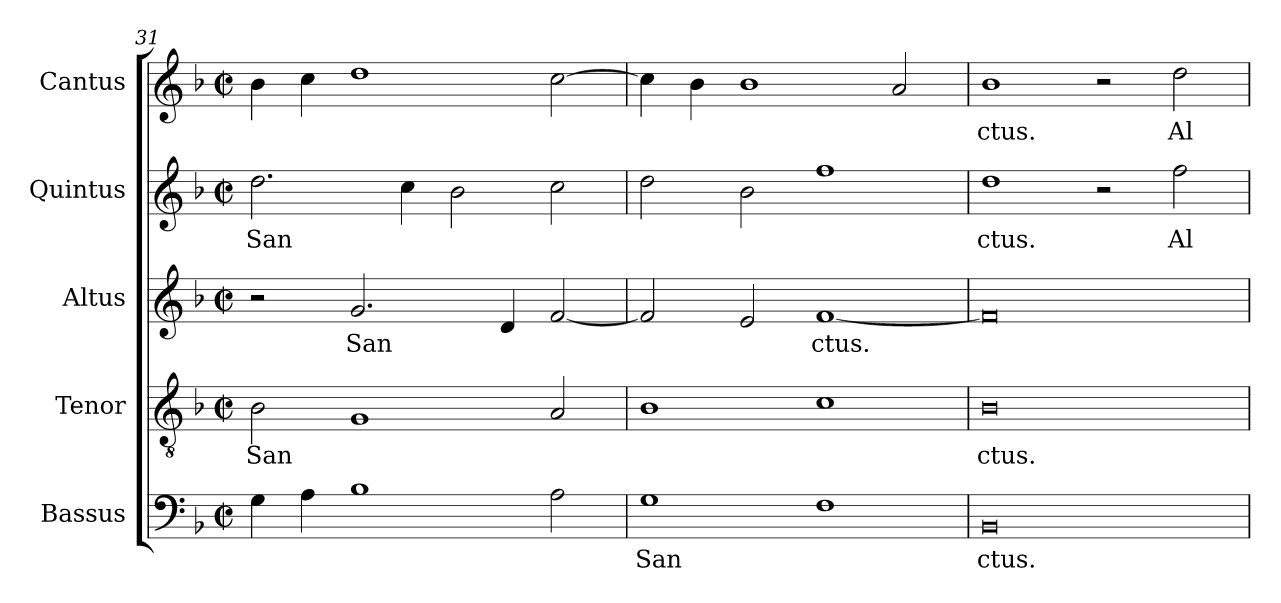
**kern	**text	**kern	**text	**kern	**text	**kern	**text	**kern	**text
*part5	*part5	*part4	*part4	*part3	*part3	*part2	*part2	*part1	*part1
*staff5	*staff5	*staff4	*staff4	*staff3	*staff3	*staff2	*staff2	*staff1	*staff1
*I"Bassus	*	*I"Tenor	*	*I"Altus	*	*I"Quintus	*	*I"Cantus	*
*clefF4	*	*clefGv2	*	*clefG2	*	*clefG2	*	*clefG2	*
*k[b-]	*	*k[b-]	*	*k[b-]	*	*k[b-]	*	*k[b-]	*
*F:	*	*F:	*	*F:	*	*F:	*	*F:	*
*M2/2	*	*M2/2	*	*M2/2	*	*M2/2	*	*M2/2	*
*met(c|)	*	*met(c|)	*	*met(c|)	*	*met(c|)	*	*met(c|)	*
=31	=31	=31	=31	=31	=31	=31	=31	=31	=31
!	!LO:LY:b:cj	!	!LO:LY:b:cj	!	!	!	!LO:LY:b:cj	!	!LO:LY:b:cj
4G\	.	2B-\	San	2r	.	2.dd\	San	4b-\	.
!	!LO:LY:b:cj	!	!	!	!	!	!	!	!LO:LY:b:cj
4A\	.	.	.	.	.	.	.	4cc\	.
!	!LO:LY:b:cj	!	!LO:LY:b:cj	!	!LO:LY:b:cj	!	!	!	!LO:LY:b:cj
1B-	.	1G	.	2.g/	San	.	.	1dd	.
!	!	!	!	!	!	!	!LO:LY:b:cj	!	!
.	.	.	.	.	.	4cc\	.	.	.
!	!	!	!	!	!	!	!LO:LY:b:cj	!	!
.	.	.	.	.	.	2b-\	.	.	.
!	!	!	!	!	!LO:LY:b:cj	!	!	!	!
.	.	.	.	4d/	.	.	.	.	.
!	!LO:LY:b:cj	!	!LO:LY:b:cj	!	!LO:LY:b:cj	!	!LO:LY:b:cj	!	!LO:LY:b:cj
2A\	.	2A/	.	[<2f/	.	2cc\	.	[<2cc\	.
!!LO:LB:g=z
=32	=32	=32	=32	=32	=32	=32	=32	=32	=32
!	!LO:LY:b:cj	!	!LO:LY:b:cj	!	!LO:LY:b:cj	!	!LO:LY:b:cj	!	!LO:LY:b:cj
1G	San	1B-	.	2f/]	.	2dd\	.	4cc\]	.
!	!	!	!	!	!	!	!	!	!LO:LY:b:cj
.	.	.	.	.	.	.	.	4b-\	.
!	!	!	!	!	!LO:LY:b:cj	!	!LO:LY:b:cj	!	!LO:LY:b:cj
.	.	.	.	2e/	.	2b-\	.	1b-	.
!	!LO:LY:b:cj	!	!LO:LY:b:cj	!	!LO:LY:b:cj	!	!LO:LY:b:cj	!	!
1F	.	1c	.	[<1f	ctus.	1ff	.	.	.
!	!	!	!	!	!	!	!	!	!LO:LY:b:cj
.	.	.	.	.	.	.	.	2a/	.
=33	=33	=33	=33	=33	=33	=33	=33	=33	=33
!	!LO:LY:b:cj	!	!LO:LY:b:cj	!	!LO:LY:b:cj	!	!LO:LY:b:cj	!	!LO:LY:b:cj
0BB-	ctus.	0B-	ctus.	0f]	.	1dd	ctus.	1b-	ctus.
.	.	.	.	.	.	2r	.	2r	.
!	!	!	!	!	!	!	!LO:LY:b:cj	!	!LO:LY:b:cj
.	.	.	.	.	.	2ff\	Al-	2dd\	Al
=	=	=	=	=	=	=	=	=	=
*-	*-	*-	*-	*-	*-	*-	*-	*-	*-
